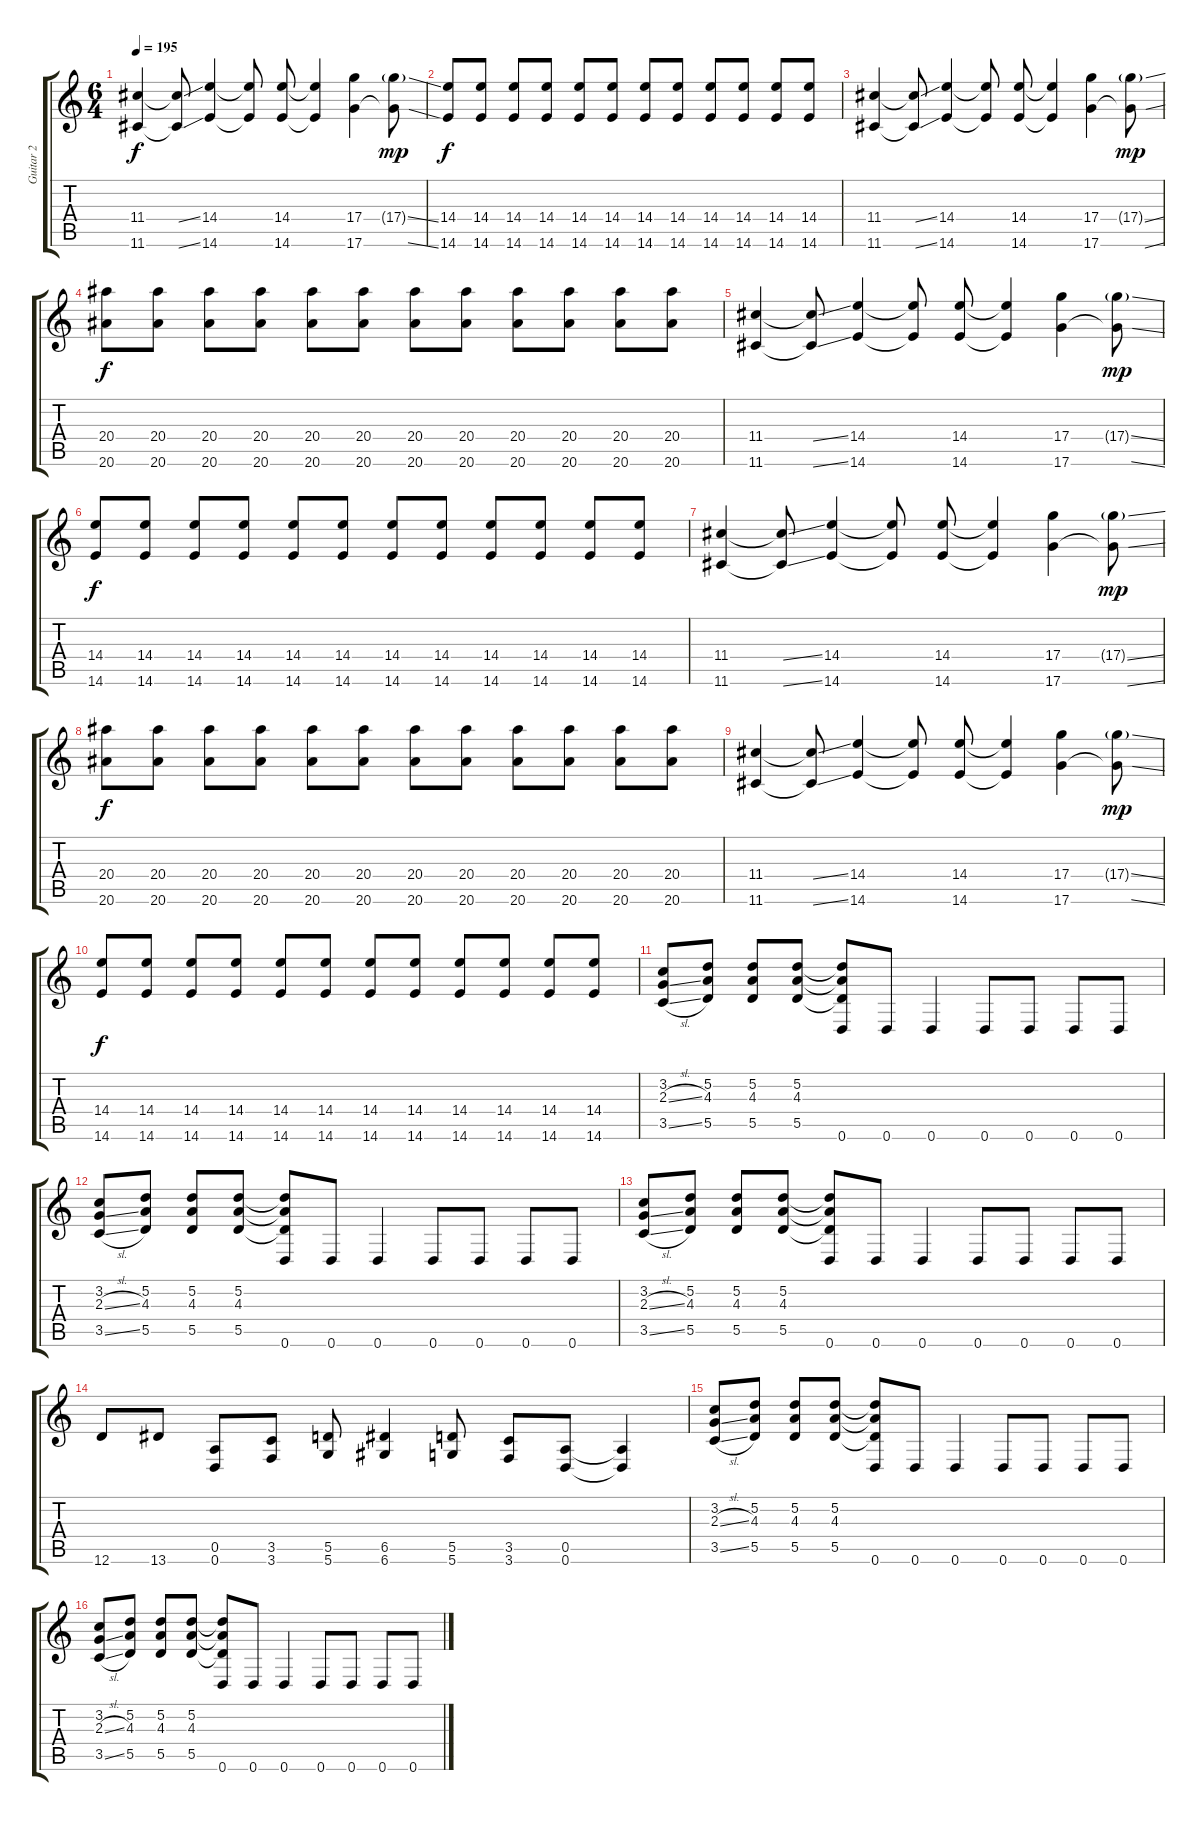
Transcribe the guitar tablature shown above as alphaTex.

\track ("Guitar 2" "Guitar 2") {instrument distortionguitar}
\staff {score tabs}
\tuning (D4 A3 F3 D3 A2 D2) {hide}
\ts (6 4)
\tempo 195
\clef g2
\ks c
(11.4 11.6).4{dy f} (11.4{ss t} 11.6{ss t}).8 (14.4 14.6).4 (14.4{t} 14.6{t}).8 (14.4 14.6).8 (14.4{t} 14.6{t}).4 (17.4 17.6).4 (17.4{ss g} 17.6{ss t}).8{dy mp} |
(14.4 14.6).8{dy f} (14.4 14.6).8 (14.4 14.6).8 (14.4 14.6).8 (14.4 14.6).8 (14.4 14.6).8 (14.4 14.6).8 (14.4 14.6).8 (14.4 14.6).8 (14.4 14.6).8 (14.4 14.6).8 (14.4 14.6).8 |
(11.4 11.6).4 (11.4{ss t} 11.6{ss t}).8 (14.4 14.6).4 (14.4{t} 14.6{t}).8 (14.4 14.6).8 (14.4{t} 14.6{t}).4 (17.4 17.6).4 (17.4{ss g} 17.6{ss t}).8{dy mp} |
(20.4 20.6).8{dy f} (20.4 20.6).8 (20.4 20.6).8 (20.4 20.6).8 (20.4 20.6).8 (20.4 20.6).8 (20.4 20.6).8 (20.4 20.6).8 (20.4 20.6).8 (20.4 20.6).8 (20.4 20.6).8 (20.4 20.6).8 |
(11.4 11.6).4 (11.4{ss t} 11.6{ss t}).8 (14.4 14.6).4 (14.4{t} 14.6{t}).8 (14.4 14.6).8 (14.4{t} 14.6{t}).4 (17.4 17.6).4 (17.4{ss g} 17.6{ss t}).8{dy mp} |
(14.4 14.6).8{dy f} (14.4 14.6).8 (14.4 14.6).8 (14.4 14.6).8 (14.4 14.6).8 (14.4 14.6).8 (14.4 14.6).8 (14.4 14.6).8 (14.4 14.6).8 (14.4 14.6).8 (14.4 14.6).8 (14.4 14.6).8 |
(11.4 11.6).4 (11.4{ss t} 11.6{ss t}).8 (14.4 14.6).4 (14.4{t} 14.6{t}).8 (14.4 14.6).8 (14.4{t} 14.6{t}).4 (17.4 17.6).4 (17.4{ss g} 17.6{ss t}).8{dy mp} |
(20.4 20.6).8{dy f} (20.4 20.6).8 (20.4 20.6).8 (20.4 20.6).8 (20.4 20.6).8 (20.4 20.6).8 (20.4 20.6).8 (20.4 20.6).8 (20.4 20.6).8 (20.4 20.6).8 (20.4 20.6).8 (20.4 20.6).8 |
(11.4 11.6).4 (11.4{ss t} 11.6{ss t}).8 (14.4 14.6).4 (14.4{t} 14.6{t}).8 (14.4 14.6).8 (14.4{t} 14.6{t}).4 (17.4 17.6).4 (17.4{ss g} 17.6{ss t}).8{dy mp} |
(14.4 14.6).8{dy f} (14.4 14.6).8 (14.4 14.6).8 (14.4 14.6).8 (14.4 14.6).8 (14.4 14.6).8 (14.4 14.6).8 (14.4 14.6).8 (14.4 14.6).8 (14.4 14.6).8 (14.4 14.6).8 (14.4 14.6).8 |
(3.2 2.3{sl} 3.5{sl}).8 (5.2 4.3 5.5).8 (5.2 4.3 5.5).8 (5.2 4.3 5.5).8 (5.2{t} 4.3{t} 5.5{t} 0.6).8 0.6.8 0.6.4 0.6.8 0.6.8 0.6.8 0.6.8 |
(3.2 2.3{sl} 3.5{sl}).8 (5.2 4.3 5.5).8 (5.2 4.3 5.5).8 (5.2 4.3 5.5).8 (5.2{t} 4.3{t} 5.5{t} 0.6).8 0.6.8 0.6.4 0.6.8 0.6.8 0.6.8 0.6.8 |
(3.2 2.3{sl} 3.5{sl}).8 (5.2 4.3 5.5).8 (5.2 4.3 5.5).8 (5.2 4.3 5.5).8 (5.2{t} 4.3{t} 5.5{t} 0.6).8 0.6.8 0.6.4 0.6.8 0.6.8 0.6.8 0.6.8 |
12.6.8 13.6.8 (0.5 0.6).8 (3.5 3.6).8 (5.5 5.6).8 (6.5 6.6).4 (5.5 5.6).8 (3.5 3.6).8 (0.5 0.6).8 (0.5{t} 0.6{t}).4 |
(3.2 2.3{sl} 3.5{sl}).8 (5.2 4.3 5.5).8 (5.2 4.3 5.5).8 (5.2 4.3 5.5).8 (5.2{t} 4.3{t} 5.5{t} 0.6).8 0.6.8 0.6.4 0.6.8 0.6.8 0.6.8 0.6.8 |
(3.2 2.3{sl} 3.5{sl}).8 (5.2 4.3 5.5).8 (5.2 4.3 5.5).8 (5.2 4.3 5.5).8 (5.2{t} 4.3{t} 5.5{t} 0.6).8 0.6.8 0.6.4 0.6.8 0.6.8 0.6.8 0.6.8
